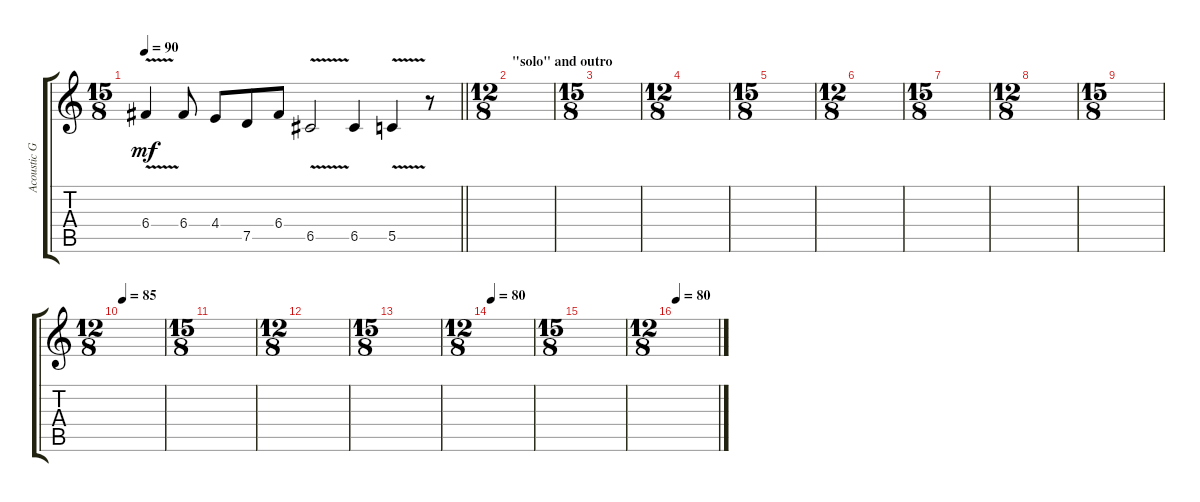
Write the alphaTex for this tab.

\track ("Acoustic Guitar Lead" "Acoustic G") {instrument acousticguitarsteel}
\staff {score tabs}
\tuning (D4 A3 F3 C3 G2 D2) {hide}
\ts (15 8)
\tempo 90
\clef g2
\barLineRight lightlight
\ks c
6.4{v}.4{dy mf} 6.4.8 4.4.8 7.5.8 6.4.8 6.5{v}.2 6.5.4 5.5{v}.4 r.8 |
\ts (12 8)
\section ("" "\"solo\" and outro")
|
\ts (15 8)
|
\ts (12 8)
|
\ts (15 8)
|
\ts (12 8)
|
\ts (15 8)
|
\ts (12 8)
|
\ts (15 8)
|
\ts (12 8)
\tempo 85
|
\ts (15 8)
|
\ts (12 8)
|
\ts (15 8)
|
\ts (12 8)
\tempo 80
|
\ts (15 8)
|
\ts (12 8)
\tempo 80
